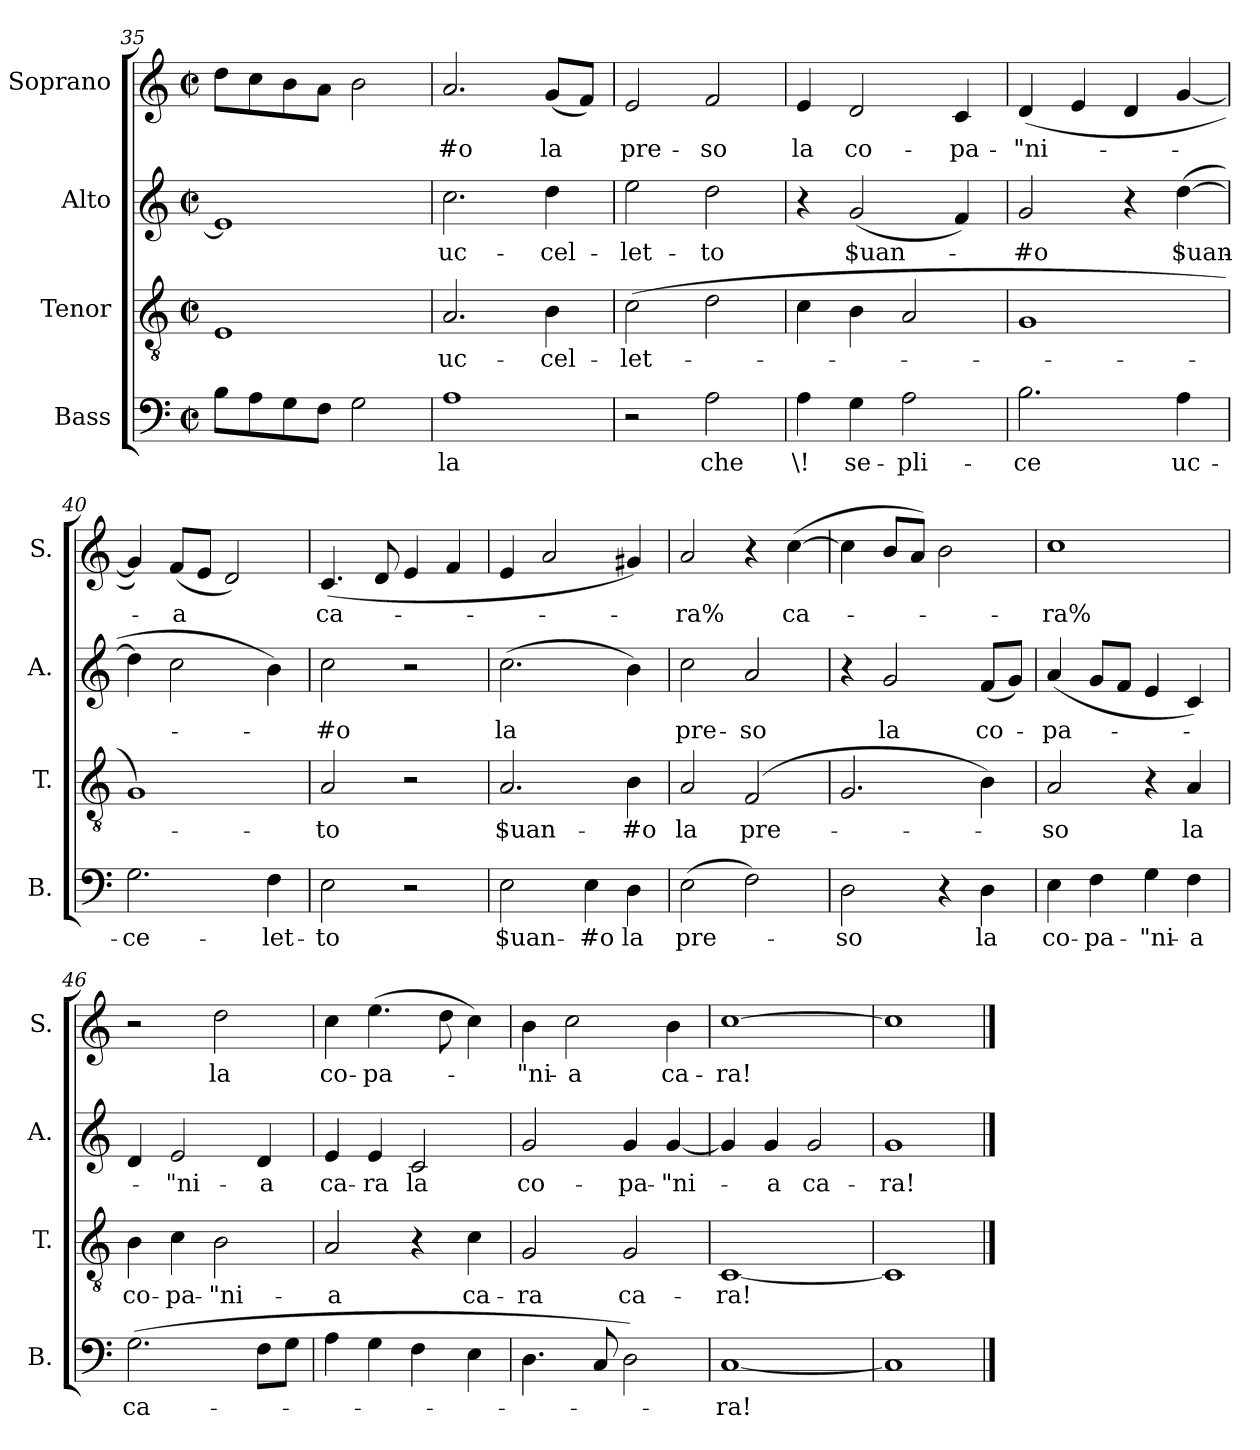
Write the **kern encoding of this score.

**kern	**text	**kern	**text	**kern	**text	**kern	**text
*part4	*part4	*part3	*part3	*part2	*part2	*part1	*part1
*staff4	*staff4	*staff3	*staff3	*staff2	*staff2	*staff1	*staff1
*I"Bass	*	*I"Tenor	*	*I"Alto	*	*I"Soprano	*
*I'B.	*	*I'T.	*	*I'A.	*	*I'S.	*
*clefF4	*	*clefGv2	*	*clefG2	*	*clefG2	*
*k[]	*	*k[]	*	*k[]	*	*k[]	*
*C:	*	*C:	*	*C:	*	*C:	*
*M2/2	*	*M2/2	*	*M2/2	*	*M2/2	*
*met(c|)	*	*met(c|)	*	*met(c|)	*	*met(c|)	*
=35	=35	=35	=35	=35	=35	=35	=35
8B\L	.	1E	.	1e]	.	8dd\L	.
8A\	.	.	.	.	.	8cc\	.
8G\	.	.	.	.	.	8b\	.
8F\J	.	.	.	.	.	8a\J	.
2G\	.	.	.	.	.	2b\	.
=36	=36	=36	=36	=36	=36	=36	=36
!	!LO:LY:b	!	!LO:LY:b	!	!LO:LY:b	!	!LO:LY:b
1A	-la	2.A/	uc-	2.cc\	uc-	2.a/	-#o
!	!	!	!LO:LY:b	!	!LO:LY:b	!	!LO:LY:b
.	.	4B\	-cel-	4dd\	-cel-	(<8g/L	la
.	.	.	.	.	.	8f/J)	.
=37	=37	=37	=37	=37	=37	=37	=37
!	!	!	!LO:LY:b	!	!LO:LY:b	!	!LO:LY:b
2r	.	(>2c\	-let-	2ee\	-let-	2e/	pre-
!	!LO:LY:b	!	!	!	!LO:LY:b	!	!LO:LY:b
2A\	che	2d\	.	2dd\	-to	2f/	-so
!!LO:LB:g=z
=38	=38	=38	=38	=38	=38	=38	=38
!	!LO:LY:b	!	!	!	!	!	!LO:LY:b
4A\	\!	4c\	.	4r	.	4e/	la
!	!LO:LY:b:rj	!	!	!	!LO:LY:b	!	!LO:LY:b:rj
4G\	se-	4B\	.	(<2g/	$uan-	2d/	co-
!	!LO:LY:b	!	!	!	!	!	!
2A\	-pli-	2A/	.	.	.	.	.
!	!	!	!	!	!	!	!LO:LY:b
.	.	.	.	4f/)	.	4c/	-pa-
=39	=39	=39	=39	=39	=39	=39	=39
!	!LO:LY:b	!	!	!	!LO:LY:b	!	!LO:LY:b
2.B\	-ce	1G	.	2g/	-#o	(<4d/	-"ni-
.	.	.	.	.	.	4e/	.
.	.	.	.	4r	.	4d/	.
!	!LO:LY:b	!	!	!	!LO:LY:b	!	!
4A\	uc-	.	.	(>[>4dd\	$uan-	[<4g/	.
=40	=40	=40	=40	=40	=40	=40	=40
!	!LO:LY:b	!	!	!	!	!	!
2.G\	-ce-	1G)	.	4dd\]	.	4g/])	.
!	!	!	!	!	!	!	!LO:LY:b
.	.	.	.	2cc\	.	(<8f/L	-a
.	.	.	.	.	.	8e/J	.
.	.	.	.	.	.	2d/)	.
!	!LO:LY:b	!	!	!	!	!	!
4F\	-let-	.	.	4b\)	.	.	.
=41	=41	=41	=41	=41	=41	=41	=41
!	!LO:LY:b	!	!LO:LY:b	!	!LO:LY:b	!	!LO:LY:b
2E\	-to	2A/	-to	2cc\	-#o	(4.c/	ca-
.	.	.	.	.	.	8d/	.
2r	.	2r	.	2r	.	4e/	.
.	.	.	.	.	.	4f/	.
=42	=42	=42	=42	=42	=42	=42	=42
!	!LO:LY:b	!	!LO:LY:b	!	!LO:LY:b	!	!
2E\	$uan-	2.A/	$uan-	(>2.cc\	la	4e/	.
.	.	.	.	.	.	2a/	.
!	!LO:LY:b	!	!	!	!	!	!
4E\	-#o	.	.	.	.	.	.
!	!LO:LY:b	!	!LO:LY:b	!	!	!	!
4D\	la	4B\	-#o	4b\)	.	4g#X/)	.
=43	=43	=43	=43	=43	=43	=43	=43
!	!LO:LY:b	!	!LO:LY:b	!	!LO:LY:b	!	!LO:LY:b
(>2E\	pre-	2A/	la	2cc\	pre-	2a/	-ra%
!	!	!	!LO:LY:b	!	!LO:LY:b	!	!
2F\)	.	(2F/	pre-	2a/	-so	4r	.
!	!	!	!	!	!	!	!LO:LY:b
.	.	.	.	.	.	(>[>4cc\	ca-
=44	=44	=44	=44	=44	=44	=44	=44
!	!LO:LY:b	!	!	!	!	!	!
2D\	-so	2.G/	.	4r	.	4cc\]	.
!	!	!	!	!	!LO:LY:b	!	!
.	.	.	.	2g/	la	8b/L	.
.	.	.	.	.	.	8a/J)	.
4r	.	.	.	.	.	2b\	.
!	!LO:LY:b	!	!	!	!LO:LY:b	!	!
4D\	la	4B\)	.	(<8f/L	co-	.	.
.	.	.	.	8g/J)	.	.	.
=45	=45	=45	=45	=45	=45	=45	=45
!	!LO:LY:b:rj	!	!LO:LY:b	!	!LO:LY:b	!	!LO:LY:b
4E\	co-	2A/	-so	(<4a/	-pa-	1cc	-ra%
!	!LO:LY:b	!	!	!	!	!	!
4F\	-pa-	.	.	8g/L	.	.	.
.	.	.	.	8f/J	.	.	.
!	!LO:LY:b	!	!	!	!	!	!
4G\	-"ni-	4r	.	4e/	.	.	.
!	!LO:LY:b	!	!LO:LY:b	!	!	!	!
4F\	-a	4A/	la	4c/)	.	.	.
!!LO:LB:g=z
=46	=46	=46	=46	=46	=46	=46	=46
!	!LO:LY:b	!	!LO:LY:b:rj	!	!	!	!
(>2.G\	ca-	4B\	co-	4d/	.	2r	.
!	!	!	!LO:LY:b	!	!LO:LY:b	!	!
.	.	4c\	-pa-	2e/	-"ni-	.	.
!	!	!	!LO:LY:b	!	!	!	!LO:LY:b
.	.	2B\	-"ni-	.	.	2dd\	la
!	!	!	!	!	!LO:LY:b	!	!
8F\L	.	.	.	4d/	-a	.	.
8G\J	.	.	.	.	.	.	.
=47	=47	=47	=47	=47	=47	=47	=47
!	!	!	!LO:LY:b	!	!LO:LY:b	!	!LO:LY:b:rj
4A\	.	2A/	-a	4e/	ca-	4cc\	co-
!	!	!	!	!	!LO:LY:b	!	!LO:LY:b
4G\	.	.	.	4e/	-ra	(>4.ee\	-pa-
!	!	!	!	!	!LO:LY:b	!	!
4F\	.	4r	.	2c/	la	.	.
.	.	.	.	.	.	8dd\	.
!	!	!	!LO:LY:b	!	!	!	!
4E\	.	4c\	ca-	.	.	4cc\)	.
=48	=48	=48	=48	=48	=48	=48	=48
!	!	!	!LO:LY:b	!	!LO:LY:b:rj	!	!LO:LY:b
4.D\	.	2G/	-ra	2g/	co-	4b\	-"ni-
!	!	!	!	!	!	!	!LO:LY:b
.	.	.	.	.	.	2cc\	-a
8C/	.	.	.	.	.	.	.
!	!	!	!LO:LY:b	!	!LO:LY:b	!	!
2D\)	.	2G/	ca-	4g/	-pa-	.	.
!	!	!	!	!	!LO:LY:b	!	!LO:LY:b
.	.	.	.	[<4g/	-"ni-	4b\	ca-
=49	=49	=49	=49	=49	=49	=49	=49
!	!LO:LY:b	!	!LO:LY:b	!	!	!	!LO:LY:b
[<1C	-ra!	[<1C	-ra!	4g/]	.	[>1cc	-ra!
!	!	!	!	!	!LO:LY:b	!	!
.	.	.	.	4g/	-a	.	.
!	!	!	!	!	!LO:LY:b	!	!
.	.	.	.	2g/	ca-	.	.
=50	=50	=50	=50	=50	=50	=50	=50
!	!	!	!	!	!LO:LY:b	!	!
1C]	.	1C]	.	1g	-ra!	1cc]	.
==	==	==	==	==	==	==	==
*-	*-	*-	*-	*-	*-	*-	*-
